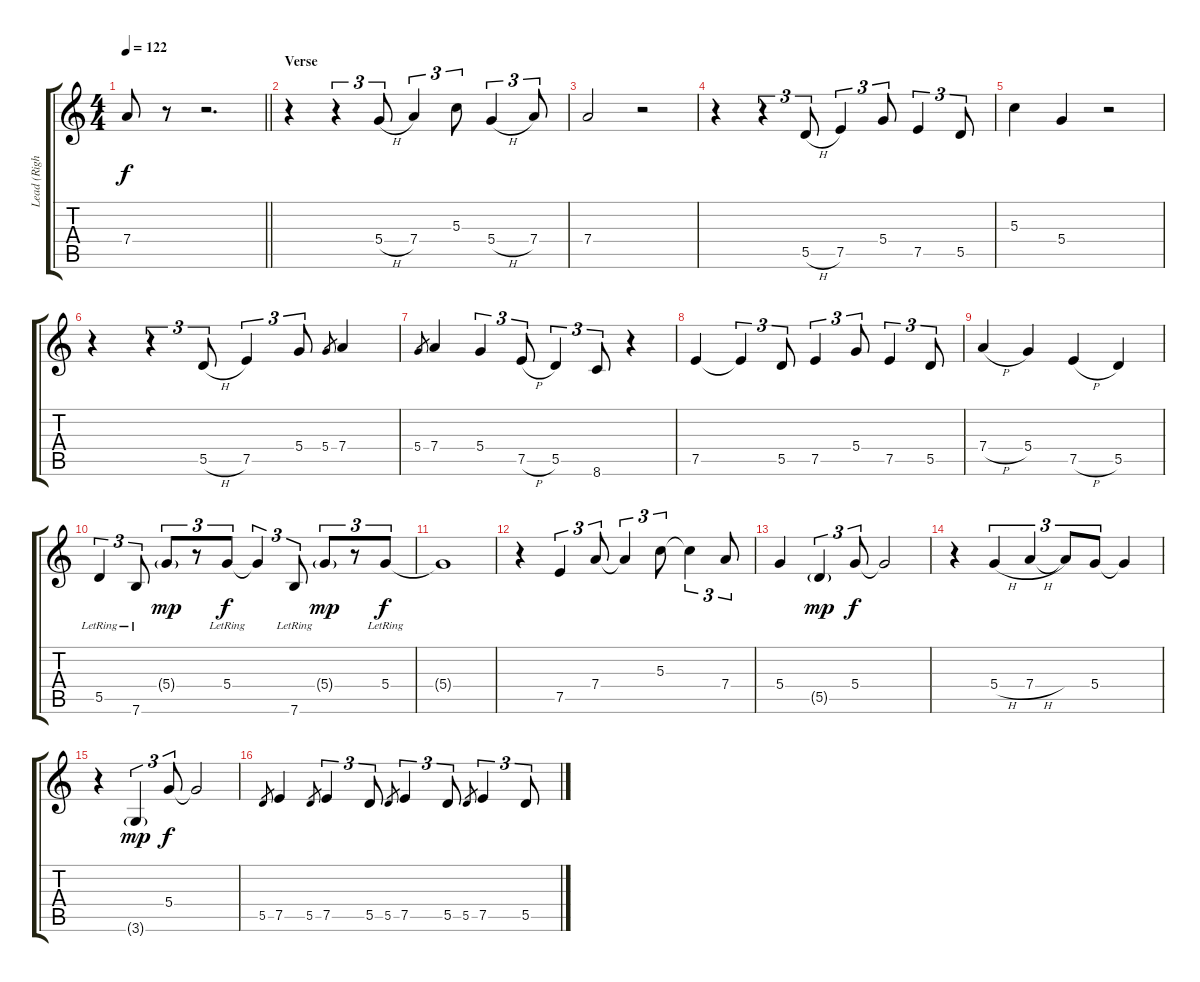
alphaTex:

\track ("Lead (Right)" "Lead (Righ") {instrument acousticguitarsteel}
\staff {score tabs}
\tuning (E4 B3 G3 D3 A2 E2) {hide}
\ts (4 4)
\tempo 122
\clef g2
\barLineRight lightlight
\ks c
7.4.8{dy f} r.8 r.2{d} |
\section ("" "Verse")
r.4{volume 10} r.4{tu (3 2)} 5.4{h}.8{tu (3 2)} 7.4.4{tu (3 2)} 5.3.8{tu (3 2)} 5.4{h}.4{tu (3 2)} 7.4.8{tu (3 2)} |
7.4.2 r.2 |
r.4 r.4{tu (3 2)} 5.5{h}.8{tu (3 2)} 7.5.4{tu (3 2)} 5.4.8{tu (3 2)} 7.5.4{tu (3 2)} 5.5.8{tu (3 2)} |
5.3.4 5.4.4 r.2 |
r.4 r.4{tu (3 2)} 5.5{h}.8{tu (3 2)} 7.5.4{tu (3 2)} 5.4.8{tu (3 2)} 5.4.8{gr} 7.4.4 |
5.4.8{gr} 7.4.4 5.4.4{tu (3 2)} 7.5{h}.8{tu (3 2)} 5.5.4{tu (3 2)} 8.6.8{tu (3 2)} r.4 |
7.5.4 7.5{t}.4{tu (3 2)} 5.5.8{tu (3 2)} 7.5.4{tu (3 2)} 5.4.8{tu (3 2)} 7.5.4{tu (3 2)} 5.5.8{tu (3 2)} |
7.4{h}.4 5.4.4 7.5{h}.4 5.5.4 |
5.5{lr}.4{tu (3 2)} 7.6{lr}.8{tu (3 2)} 5.4{g}.8{tu (3 2) dy mp} r.8{tu (3 2)} 5.4{lr}.8{tu (3 2) dy f} 5.4{t}.4{tu (3 2)} 7.6{lr}.8{tu (3 2)} 5.4{g}.8{tu (3 2) dy mp} r.8{tu (3 2)} 5.4{lr}.8{tu (3 2) dy f} |
5.4{t}.1 |
r.4 7.5.4{tu (3 2)} 7.4.8{tu (3 2)} 7.4{t}.4{tu (3 2)} 5.3.8{tu (3 2)} 5.3{t}.4{tu (3 2)} 7.4.8{tu (3 2)} |
5.4.4 5.5{g}.4{tu (3 2) dy mp} 5.4.8{tu (3 2) dy f} 5.4{t}.2 |
r.4 5.4{h}.4{tu (3 2)} 7.4{h}.4{tu (3 2)} 7.4{t}.8{tu (3 2)} 5.4.8{tu (3 2)} 5.4{t}.4 |
r.4 3.6{g}.4{tu (3 2) dy mp} 5.4.8{tu (3 2) dy f} 5.4{t}.2 |
5.5.8{gr} 7.5.4 5.5.8{gr} 7.5.4{tu (3 2)} 5.5.8{tu (3 2)} 5.5.8{gr} 7.5.4{tu (3 2)} 5.5.8{tu (3 2)} 5.5.8{gr} 7.5.4{tu (3 2)} 5.5.8{tu (3 2)}
